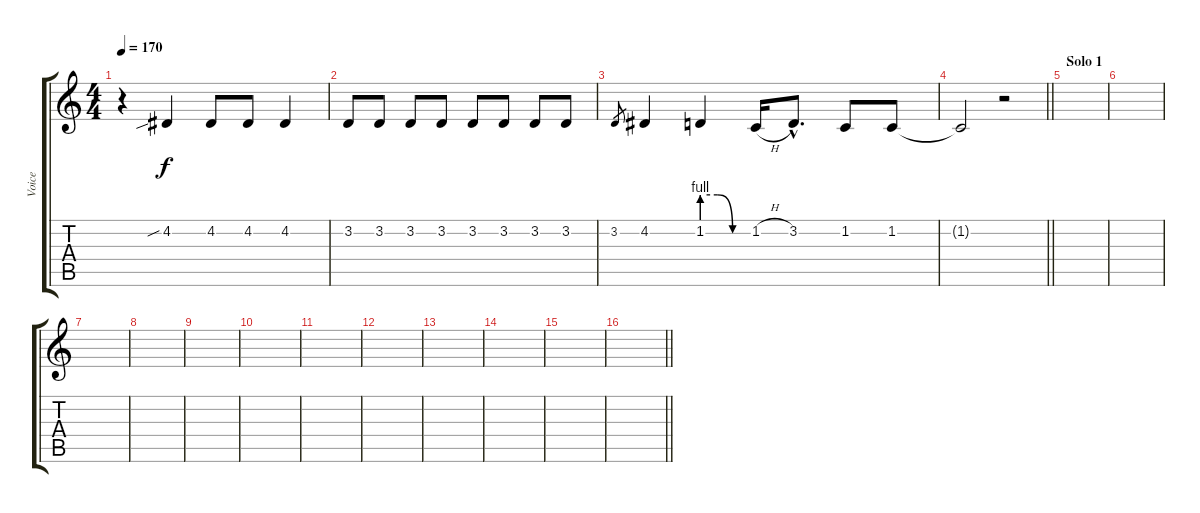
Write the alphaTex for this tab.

\track ("Voice" "Voice") {instrument trumpet}
\staff {score tabs}
\tuning (E4 B3 G3 D3 A2 E2) {hide}
\ts (4 4)
\tempo 170
\clef g2
\ks c
r.4{dy f} 4.2{sib}.4 4.2.8 4.2.8 4.2.4 |
3.2.8 3.2.8 3.2.8 3.2.8 3.2.8 3.2.8 3.2.8 3.2.8 |
3.2.8{gr} 4.2.4 1.2{be (custom 0 4 20 4 40 0 60 0)}.4 1.2{h}.16 3.2{hac}.8{d} 1.2.8 1.2.8 |
\barLineRight lightlight
1.2{t}.2 r.2 |
\section ("" "Solo 1")
|
|
|
|
|
|
|
|
|
|
|
\barLineRight lightlight
